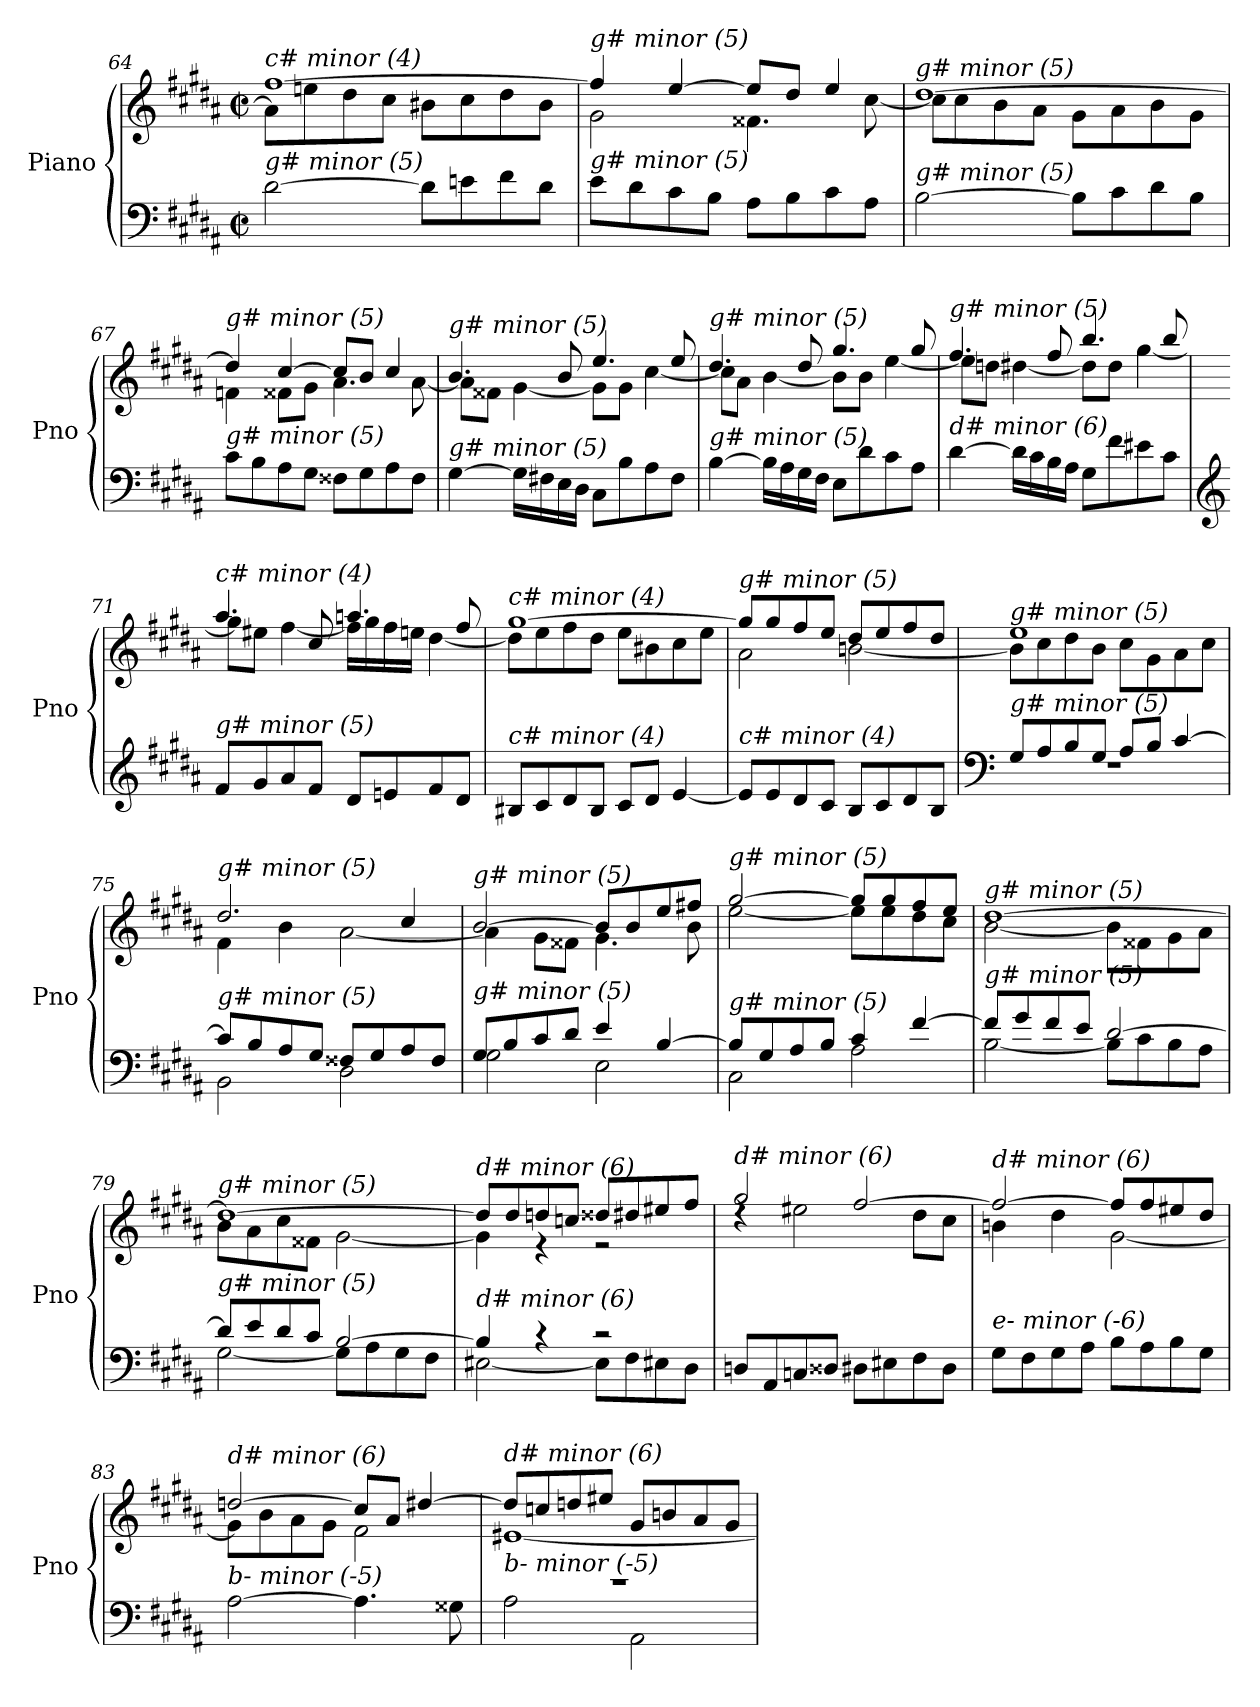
**kern	**kern
*part1	*part1
*staff2	*staff1
*I"Piano	*
*I'Pno	*
!!LO:LB:g=z
*clefF4	*clefG2
*k[f#c#g#d#a#]	*k[f#c#g#d#a#]
*M2/2	*M2/2
*met(c|)	*met(c|)
=64	=64
*	*^
!	!LO:TX:i:t=c# minor (4)	!
!LO:TX:i:t=g# minor (5)	!	!
[2d#\	[1ff#	8a#\L]
.	.	8een\
.	.	8dd#\
.	.	8cc#\J
8d#\L]	.	8b#X\L
8en\	.	8cc#\
8f#\	.	8dd#\
8d#\J	.	8b#\J
=65	=65	=65
!	!LO:TX:i:t=g# minor (5)	!
!LO:TX:i:t=g# minor (5)	!	!
8e\L	4ff#/]	2g#\
8d#\	.	.
8c#\	[4ee/	.
8B\J	.	.
8A#\L	8ee/L]	4.f##X\
8B\	8dd#/J	.
8c#\	4ee/	.
8A#\J	.	[8cc#\
=66	=66	=66
!	!LO:TX:i:t=g# minor (5)	!
!LO:TX:i:t=g# minor (5)	!	!
[2B\	[1dd#	8cc#\L]
.	.	8cc#\
.	.	8b\
.	.	8a#\J
8B\L]	.	8g#\L
8c#\	.	8a#\
8d#\	.	8b\
8B\J	.	8g#\J
=67	=67	=67
!	!LO:TX:i:t=g# minor (5)	!
!LO:TX:i:t=g# minor (5)	!	!
8c#\L	4dd#/]	4fni\
8B\	.	.
8A#\	[4cc#/	8f##X\L
8G#\J	.	8g#\J
8F##X\L	8cc#/L]	4.a#\
8G#\	8b/J	.
8A#\	4cc#/	.
8F##\J	.	[8a#\
=68	=68	=68
!	!LO:TX:i:t=g# minor (5)	!
!LO:TX:i:t=g# minor (5)	!	!
[4G#\	4.b/	8a#\L]
.	.	8f##X\J
16G#\LL]	.	[4g#\
16F#X\	.	.
16E\	8b/	.
16D#\JJ	.	.
8C#\L	4.ee/	8g#\L]
8B\	.	8g#\J
8A#\	.	[4cc#\
8F#\J	8ee/	.
!!LO:LB:g=z	!!
=69	=69	=69
!	!LO:TX:i:t=g# minor (5)	!
!LO:TX:i:t=g# minor (5)	!	!
[4B\	4.dd#/	8cc#\L]
.	.	8a#\J
16B\LL]	.	[4b\
16A#\	.	.
16G#\	8dd#/	.
16F#\JJ	.	.
8E\L	4.gg#/	8b\L]
8d#\	.	8b\J
8c#\	.	[4ee\
8A#\J	8gg#/	.
=70	=70	=70
!	!LO:TX:i:t=g# minor (5)	!
!LO:TX:i:t=d# minor (6)	!	!
[4d#\	4.ff#/	8ee\L]
.	.	8ddni\J
16d#\LL]	.	[4dd#\
16c#\	.	.
16B\	8ff#/	.
16A#\JJ	.	.
8G#\L	4.bb/	8dd#\L]
8f#\	.	8dd#\J
8e#X\	.	[4gg#\
8c#\J	8bb/	.
=71	=71	=71
*clefG2	*	*
!	!LO:TX:i:t=c# minor (4)	!
!LO:TX:i:t=g# minor (5)	!	!
8f#/L	4.aa#/	8gg#\L]
8g#/	.	8ee#X\J
8a#/	.	[4ff#\
8f#/J	8cc#/	.
8d#/L	4.aan/	16ff#\LL]
.	.	16gg#\
8en/	.	16ff#\
.	.	16een\JJ
8f#/	.	[4dd#\
8d#/J	8ff#/	.
=72	=72	=72
!	!LO:TX:i:t=c# minor (4)	!
!LO:TX:i:t=c# minor (4)	!	!
8B#X/L	[1gg#	8dd#\L]
8c#/	.	8ee\
8d#/	.	8ff#\
8B#/J	.	8dd#\J
8c#/L	.	8ee\L
8d#/J	.	8b#X\
[4e/	.	8cc#\
.	.	8ee\J
!!LO:LB:g=z	!!
=73	=73	=73
!	!LO:TX:i:t=g# minor (5)	!
!LO:TX:i:t=c# minor (4)	!	!
8e/L]	8gg#/L]	2a#\
8e/	8gg#/	.
8d#/	8ff#/	.
8c#/J	8ee/J	.
8B/L	8dd#/L	[2bn\
8c#/	8ee/	.
8d#/	8ff#/	.
8B/J	8dd#/J	.
=74	=74	=74
*clefF4	*	*
*^	*	*
!	!	!LO:TX:i:t=g# minor (5)	!
!LO:TX:i:t=g# minor (5)	!	!	!
8G#/L	1rF	1ee	8b\L]
8A#/	.	.	8cc#\
8B/	.	.	8dd#\
8G#/J	.	.	8b\J
8A#/L	.	.	8cc#\L
8B/J	.	.	8g#\
[4c#/	.	.	8a#\
.	.	.	8cc#\J
=75	=75	=75	=75
!	!	!LO:TX:i:t=g# minor (5)	!
!LO:TX:i:t=g# minor (5)	!	!	!
8c#/L]	2BB\	2.dd#/	4f#\
8B/	.	.	.
8A#/	.	.	4b\
8G#/J	.	.	.
8F##X/L	2D#\	.	[2a#\
8G#/	.	.	.
8A#/	.	4cc#/	.
8F##/J	.	.	.
=76	=76	=76	=76
!	!	!LO:TX:i:t=g# minor (5)	!
!LO:TX:i:t=g# minor (5)	!	!	!
8G#/L	2G#\	[2b/	4a#\]
8B/	.	.	.
8c#/	.	.	8g#\L
8d#/J	.	.	8f##X\J
4e/	2E\	8b/L]	4.g#\
.	.	8b/	.
[4B/	.	8ee/	.
.	.	8ff#X/J	8b\
=77	=77	=77	=77
!	!	!LO:TX:i:t=g# minor (5)	!
!LO:TX:i:t=g# minor (5)	!	!	!
8B/L]	2C#\	[2gg#/	[2ee\
8G#/	.	.	.
8A#/	.	.	.
8B/J	.	.	.
4c#/	2A#\	8gg#/L]	8ee\L]
.	.	8gg#/	8ee\
[4f#/	.	8ff#/	8dd#\
.	.	8ee/J	8cc#\J
!!LO:PB:g=z	!!
=78	=78	=78	=78
!	!	!LO:TX:i:t=g# minor (5)	!
!LO:TX:i:t=g# minor (5)	!	!	!
8f#/L]	[2B\	[1dd#	[2b\
8g#/	.	.	.
8f#/	.	.	.
8e/J	.	.	.
[2d#/	8B\L]	.	8b\L]
.	8c#\	.	8f##X\
.	8B\	.	8g#\
.	8A#\J	.	8a#\J
=79	=79	=79	=79
!	!	!LO:TX:i:t=g# minor (5)	!
!LO:TX:i:t=g# minor (5)	!	!	!
8d#/L]	[2G#\	1dd#_	8b\L
8e/	.	.	8a#\
8d#/	.	.	8cc#\
8c#/J	.	.	8f##X\J
[2B/	8G#\L]	.	[2g#\
.	8A#\	.	.
.	8G#\	.	.
.	8F#\J	.	.
=80	=80	=80	=80
!	!	!LO:TX:i:t=d# minor (6)	!
!LO:TX:i:t=d# minor (6)	!	!	!
4B/]	[2E#X\	8dd#/L]	4g#\]
.	.	8dd#/	.
4r	.	8ddni/	4r
.	.	8ccni/J	.
2r	8E#\L]	8dd##Xi/L	2r
.	8F#\	8dd#/	.
.	8E#X\	8ee#X/	.
.	8D#\J	8ff#/J	.
=81	=81	=81	=81
!	!	!LO:TX:i:t=d# minor (6)	!
!LO:TX:i:t=g minor (-2)	!	!	!
*v	*v	*	*
8Dni/L	2gg#/	4rdd
8AA#/	.	.
8Cni/	.	2ee#X\
8D##i/J	.	.
8D#\L	[2ff#/	.
8E#X\	.	.
8F#\	.	8dd#\L
8D#\J	.	8cc#\J
=82	=82	=82
!	!LO:TX:i:t=d# minor (6)	!
!LO:TX:i:t=e- minor (-6)	!	!
8G#\L	2ff#/_	4bn\
8F#\	.	.
8G#\	.	4dd#\
8A#\J	.	.
8B\L	8ff#/L]	[2g#\
8A#\	8ff#/	.
8B\	8ee#X/	.
8G#\J	8dd#/J	.
!!LO:LB:g=z	!!
=83	=83	=83
!	!LO:TX:i:t=d# minor (6)	!
!LO:TX:i:t=b- minor (-5)	!	!
[2A#\	[2ddni/	8g#\L]
.	.	8b\
.	.	8a#\
.	.	8g#\J
4.A#\]	8cc##/L]	2f#\
.	8a#/J	.
.	[4dd#/	.
8G##Xj\	.	.
=84	=84	=84
*^	*	*
!	!	!LO:TX:i:t=d# minor (6)	!
!LO:TX:i:t=b- minor (-5)	!	!	!
1r	2A#\	8dd#/L]	[1e#X
.	.	8ccni/	.
.	.	8ddni/	.
.	.	8ee#X/J	.
.	2AA#\	8g#/L	.
.	.	8bn/	.
.	.	8a#/	.
.	.	8g#/J	.
*v	*v	*	*
*	*v	*v
=	=
*-	*-
